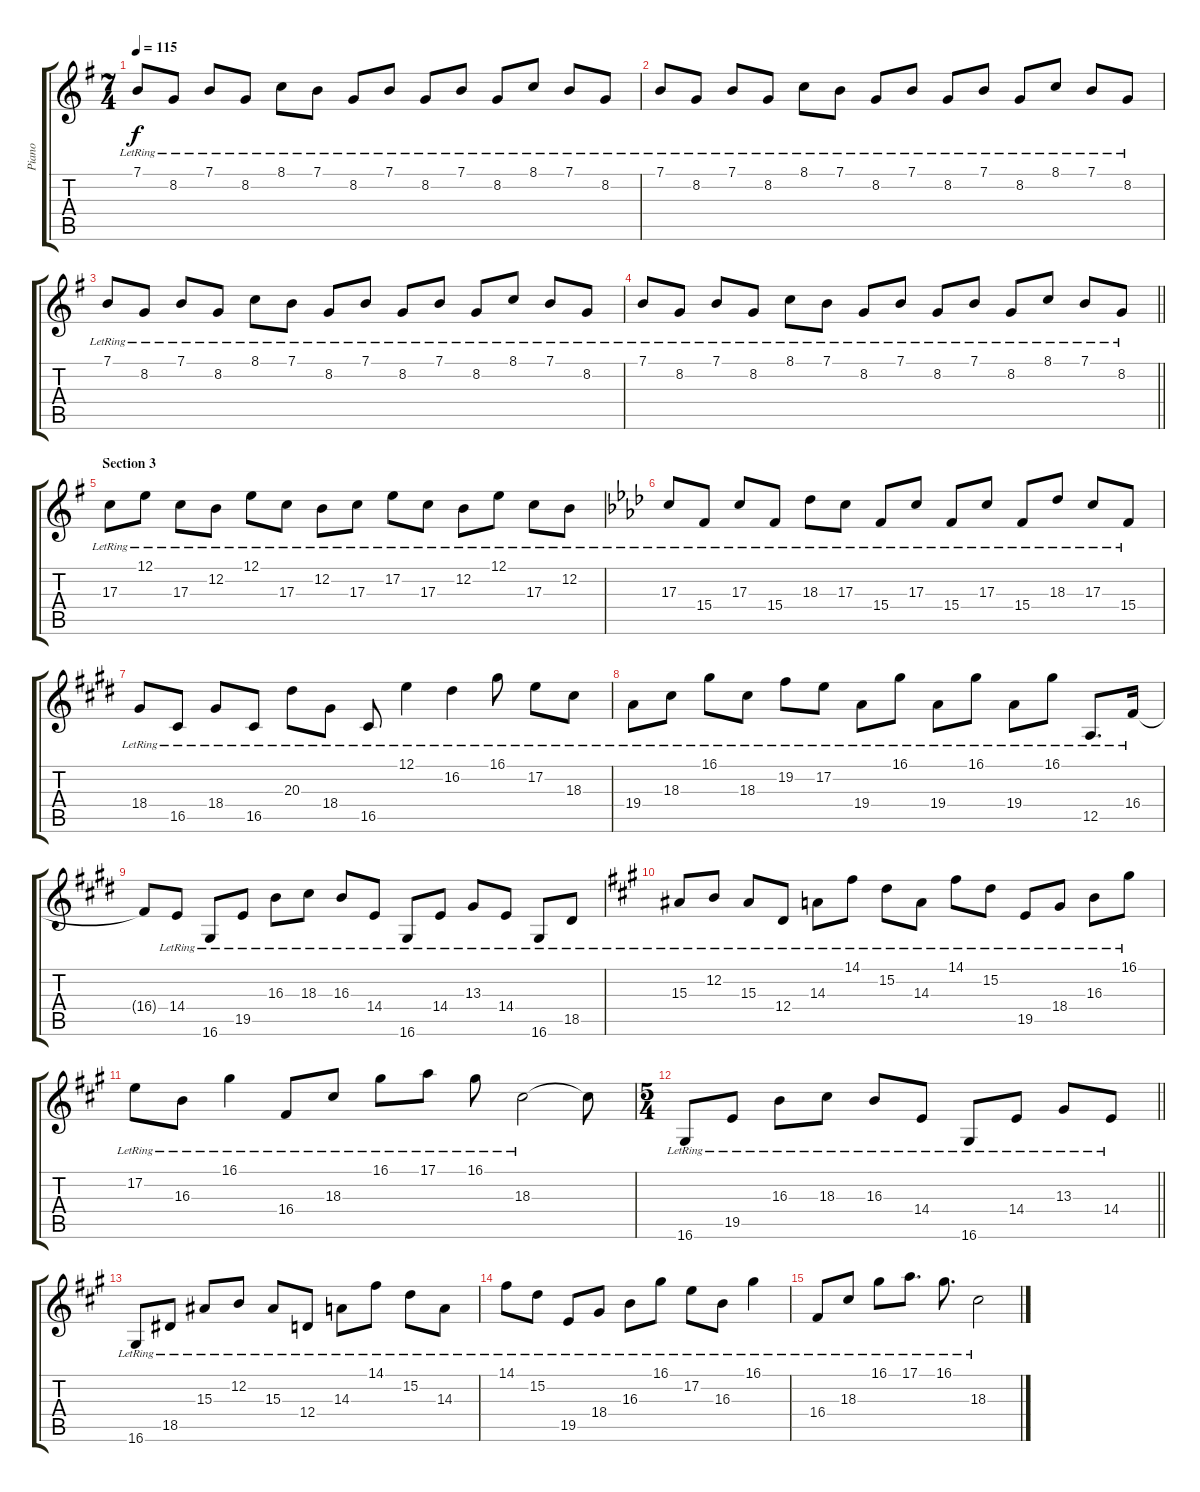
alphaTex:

\track ("Piano" "Piano") {instrument acousticgrandpiano}
\staff {score tabs}
\tuning (E4 B3 G3 D3 A2 E2) {hide}
\ts (7 4)
\tempo 115
\clef g2
\ks g
7.1{lr}.8{dy f} 8.2{lr}.8 7.1{lr}.8 8.2{lr}.8 8.1{lr}.8 7.1{lr}.8 8.2{lr}.8 7.1{lr}.8 8.2{lr}.8 7.1{lr}.8 8.2{lr}.8 8.1{lr}.8 7.1{lr}.8 8.2{lr}.8 |
7.1{lr}.8 8.2{lr}.8 7.1{lr}.8 8.2{lr}.8 8.1{lr}.8 7.1{lr}.8 8.2{lr}.8 7.1{lr}.8 8.2{lr}.8 7.1{lr}.8 8.2{lr}.8 8.1{lr}.8 7.1{lr}.8 8.2{lr}.8 |
7.1{lr}.8 8.2{lr}.8 7.1{lr}.8 8.2{lr}.8 8.1{lr}.8 7.1{lr}.8 8.2{lr}.8 7.1{lr}.8 8.2{lr}.8 7.1{lr}.8 8.2{lr}.8 8.1{lr}.8 7.1{lr}.8 8.2{lr}.8 |
\barLineRight lightlight
7.1{lr}.8 8.2{lr}.8 7.1{lr}.8 8.2{lr}.8 8.1{lr}.8 7.1{lr}.8 8.2{lr}.8 7.1{lr}.8 8.2{lr}.8 7.1{lr}.8 8.2{lr}.8 8.1{lr}.8 7.1{lr}.8 8.2{lr}.8 |
\section ("" "Section 3")
17.3{lr}.8 12.1{lr}.8 17.3{lr}.8 12.2{lr}.8 12.1{lr}.8 17.3{lr}.8 12.2{lr}.8 17.3{lr}.8 17.2{lr}.8 17.3{lr}.8 12.2{lr}.8 12.1{lr}.8 17.3{lr}.8 12.2{lr}.8 |
\ks ab
17.3{lr}.8 15.4{lr}.8 17.3{lr}.8 15.4{lr}.8 18.3{lr}.8 17.3{lr}.8 15.4{lr}.8 17.3{lr}.8 15.4{lr}.8 17.3{lr}.8 15.4{lr}.8 18.3{lr}.8 17.3{lr}.8 15.4{lr}.8 |
\ks e
18.4{lr}.8 16.5{lr}.8 18.4{lr}.8 16.5{lr}.8 20.3{lr}.8 18.4{lr}.8 16.5{lr}.8 12.1{lr}.4 16.2{lr}.4 16.1{lr}.8 17.2{lr}.8 18.3{lr}.8 |
19.4{lr}.8 18.3{lr}.8 16.1{lr}.8 18.3{lr}.8 19.2{lr}.8 17.2{lr}.8 19.4{lr}.8 16.1{lr}.8 19.4{lr}.8 16.1{lr}.8 19.4{lr}.8 16.1{lr}.8 12.5{lr}.8{d} 16.4{lr}.16 |
16.4{t}.8 14.4{lr}.8 16.6{lr}.8 19.5{lr}.8 16.3{lr}.8 18.3{lr}.8 16.3{lr}.8 14.4{lr}.8 16.6{lr}.8 14.4{lr}.8 13.3{lr}.8 14.4{lr}.8 16.6{lr}.8 18.5{lr}.8 |
\ks a
15.3{lr}.8 12.2{lr}.8 15.3{lr}.8 12.4{lr}.8 14.3{lr}.8 14.1{lr}.8 15.2{lr}.8 14.3{lr}.8 14.1{lr}.8 15.2{lr}.8 19.5{lr}.8 18.4{lr}.8 16.3{lr}.8 16.1{lr}.8 |
17.2{lr}.8 16.3{lr}.8 16.1{lr}.4 16.4{lr}.8 18.3{lr}.8 16.1{lr}.8 17.1{lr}.8 16.1{lr}.8 18.3{lr}.2 18.3{t}.8 |
\ts (5 4)
\barLineRight lightlight
16.6{lr}.8 19.5{lr}.8 16.3{lr}.8 18.3{lr}.8 16.3{lr}.8 14.4{lr}.8 16.6{lr}.8 14.4{lr}.8 13.3{lr}.8 14.4{lr}.8 |
16.6{lr}.8 18.5{lr}.8 15.3{lr}.8 12.2{lr}.8 15.3{lr}.8 12.4{lr}.8 14.3{lr}.8 14.1{lr}.8 15.2{lr}.8 14.3{lr}.8 |
14.1{lr}.8 15.2{lr}.8 19.5{lr}.8 18.4{lr}.8 16.3{lr}.8 16.1{lr}.8 17.2{lr}.8 16.3{lr}.8 16.1{lr}.4 |
16.4{lr}.8 18.3{lr}.8 16.1{lr}.8 17.1{lr}.8{d} 16.1{lr}.8{d} 18.3{lr}.2
